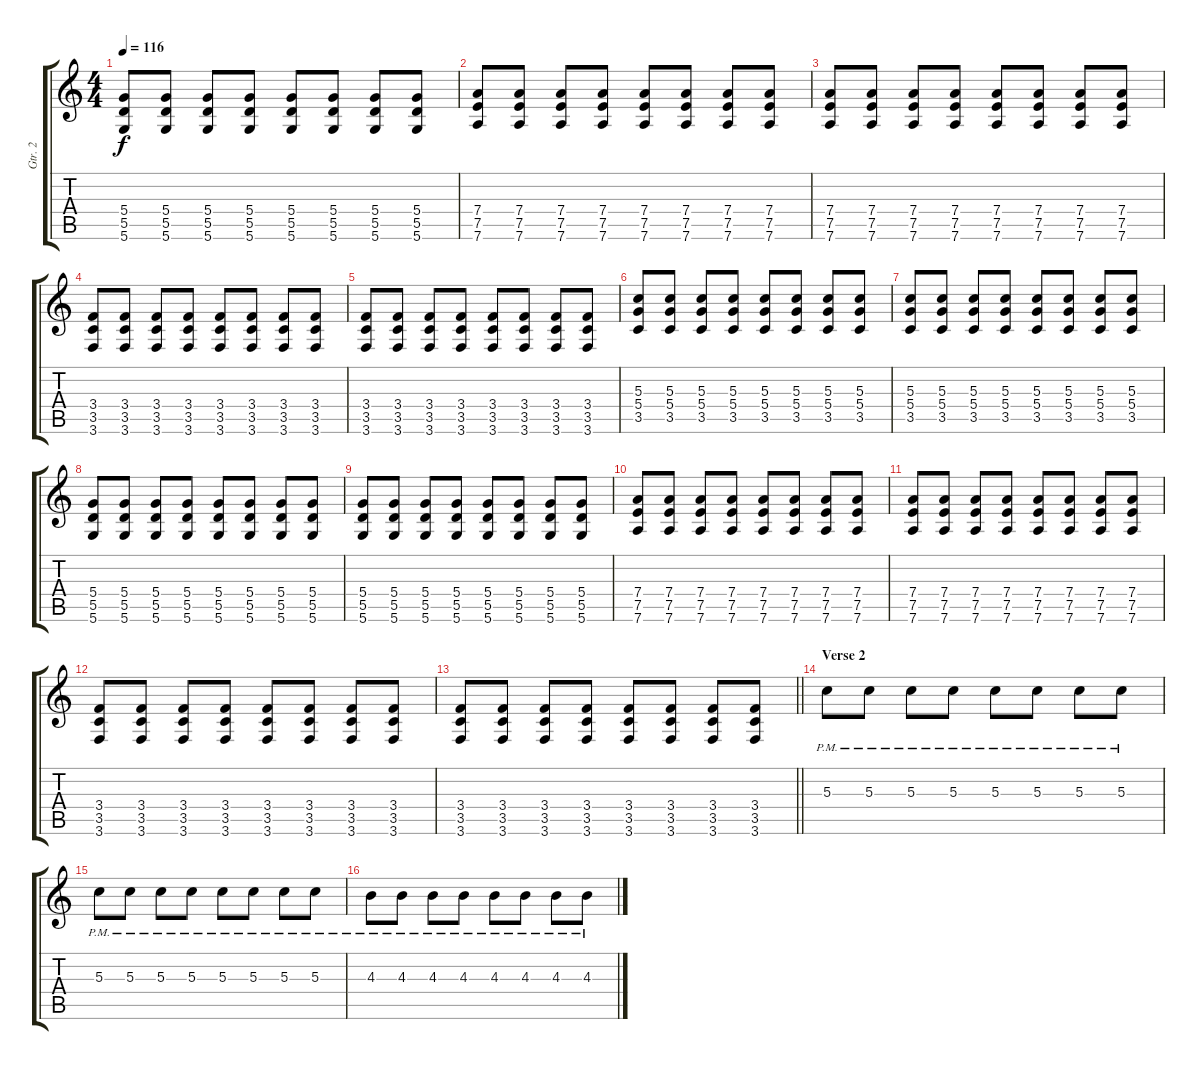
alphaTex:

\track ("Gtr. 2" "Gtr. 2") {instrument distortionguitar}
\staff {score tabs}
\tuning (E4 B3 G3 D3 A2 D2) {hide}
\ts (4 4)
\tempo 116
\clef g2
\ks c
(5.4 5.5 5.6).8{dy f} (5.4 5.5 5.6).8 (5.4 5.5 5.6).8 (5.4 5.5 5.6).8 (5.4 5.5 5.6).8 (5.4 5.5 5.6).8 (5.4 5.5 5.6).8 (5.4 5.5 5.6).8 |
(7.4 7.5 7.6).8 (7.4 7.5 7.6).8 (7.4 7.5 7.6).8 (7.4 7.5 7.6).8 (7.4 7.5 7.6).8 (7.4 7.5 7.6).8 (7.4 7.5 7.6).8 (7.4 7.5 7.6).8 |
(7.4 7.5 7.6).8 (7.4 7.5 7.6).8 (7.4 7.5 7.6).8 (7.4 7.5 7.6).8 (7.4 7.5 7.6).8 (7.4 7.5 7.6).8 (7.4 7.5 7.6).8 (7.4 7.5 7.6).8 |
(3.4 3.5 3.6).8 (3.4 3.5 3.6).8 (3.4 3.5 3.6).8 (3.4 3.5 3.6).8 (3.4 3.5 3.6).8 (3.4 3.5 3.6).8 (3.4 3.5 3.6).8 (3.4 3.5 3.6).8 |
(3.4 3.5 3.6).8 (3.4 3.5 3.6).8 (3.4 3.5 3.6).8 (3.4 3.5 3.6).8 (3.4 3.5 3.6).8 (3.4 3.5 3.6).8 (3.4 3.5 3.6).8 (3.4 3.5 3.6).8 |
(5.3 5.4 3.5).8 (5.3 5.4 3.5).8 (5.3 5.4 3.5).8 (5.3 5.4 3.5).8 (5.3 5.4 3.5).8 (5.3 5.4 3.5).8 (5.3 5.4 3.5).8 (5.3 5.4 3.5).8 |
(5.3 5.4 3.5).8 (5.3 5.4 3.5).8 (5.3 5.4 3.5).8 (5.3 5.4 3.5).8 (5.3 5.4 3.5).8 (5.3 5.4 3.5).8 (5.3 5.4 3.5).8 (5.3 5.4 3.5).8 |
(5.4 5.5 5.6).8 (5.4 5.5 5.6).8 (5.4 5.5 5.6).8 (5.4 5.5 5.6).8 (5.4 5.5 5.6).8 (5.4 5.5 5.6).8 (5.4 5.5 5.6).8 (5.4 5.5 5.6).8 |
(5.4 5.5 5.6).8 (5.4 5.5 5.6).8 (5.4 5.5 5.6).8 (5.4 5.5 5.6).8 (5.4 5.5 5.6).8 (5.4 5.5 5.6).8 (5.4 5.5 5.6).8 (5.4 5.5 5.6).8 |
(7.4 7.5 7.6).8 (7.4 7.5 7.6).8 (7.4 7.5 7.6).8 (7.4 7.5 7.6).8 (7.4 7.5 7.6).8 (7.4 7.5 7.6).8 (7.4 7.5 7.6).8 (7.4 7.5 7.6).8 |
(7.4 7.5 7.6).8 (7.4 7.5 7.6).8 (7.4 7.5 7.6).8 (7.4 7.5 7.6).8 (7.4 7.5 7.6).8 (7.4 7.5 7.6).8 (7.4 7.5 7.6).8 (7.4 7.5 7.6).8 |
(3.4 3.5 3.6).8 (3.4 3.5 3.6).8 (3.4 3.5 3.6).8 (3.4 3.5 3.6).8 (3.4 3.5 3.6).8 (3.4 3.5 3.6).8 (3.4 3.5 3.6).8 (3.4 3.5 3.6).8 |
\barLineRight lightlight
(3.4 3.5 3.6).8 (3.4 3.5 3.6).8 (3.4 3.5 3.6).8 (3.4 3.5 3.6).8 (3.4 3.5 3.6).8 (3.4 3.5 3.6).8 (3.4 3.5 3.6).8 (3.4 3.5 3.6).8 |
\section ("" "Verse 2")
5.3{pm}.8 5.3{pm}.8 5.3{pm}.8 5.3{pm}.8 5.3{pm}.8 5.3{pm}.8 5.3{pm}.8 5.3{pm}.8 |
5.3{pm}.8 5.3{pm}.8 5.3{pm}.8 5.3{pm}.8 5.3{pm}.8 5.3{pm}.8 5.3{pm}.8 5.3{pm}.8 |
4.3{pm}.8 4.3{pm}.8 4.3{pm}.8 4.3{pm}.8 4.3{pm}.8 4.3{pm}.8 4.3{pm}.8 4.3{pm}.8
